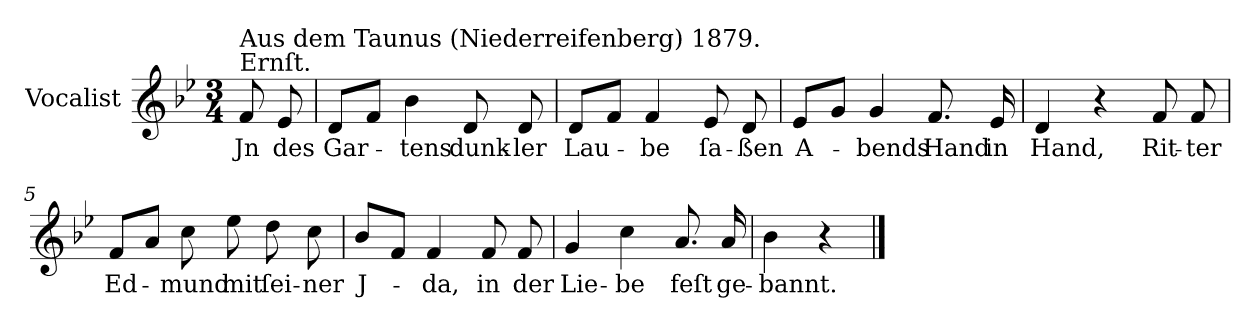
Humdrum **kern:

**kern	**text
*part1	*part1
*staff1	*staff1
*I"Vocalist	*
*k[b-e-]	*
*B-:	*
*M3/4	*
=	=
!LO:TX:a:t=Ernſt.	!
!LO:TX:a:t=Aus dem Taunus (Niederreifenberg) 1879.	!
8f	Jn
8e-	des
=1	=1
8dL	Gar-
8fJ	.
4b-	-tens
8d	dunk-
8d	-ler
=2	=2
8dL	Lau-
8fJ	.
4f	-be
8e-	ſa-
8d	-ßen
=3	=3
8e-L	A-
8gJ	.
4g	-bends
8.f	Hand
16e-	in
=4	=4
4d	Hand,
4r	.
8f	Rit-
8f	-ter
=5	=5
8fL	Ed-
8aJ	.
8cc	-mund
8ee-	mit
8dd	ſei-
8cc	-ner
=6	=6
8b-L	J-
8fJ	.
4f	-da,
8f	in
8f	der
=7	=7
4g	Lie-
4cc	-be
8.a	feſt
16a	ge-
=8	=8
4b-	-bannt.
4r	.
==	==
*-	*-
